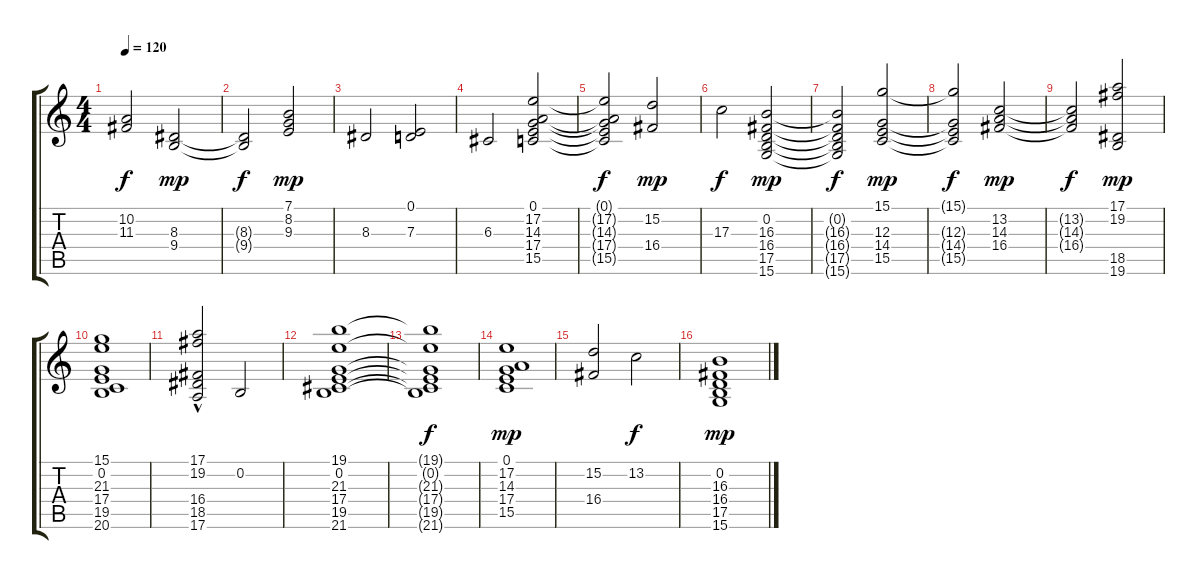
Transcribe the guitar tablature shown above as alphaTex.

\track "" {instrument stringensemble1}
\staff {score tabs}
\tuning (E4 B3 G3 D3 A2 E2) {hide}
\ts (4 4)
\tempo 120
\clef g2
\ks c
(10.2{t} 11.3{t}).2{dy f} (8.3 9.4).2{dy mp} |
(8.3{t} 9.4{t}).2{dy f} (7.1 8.2 9.3).2{dy mp} |
8.3.2 (0.1 7.3).2 |
6.3.2 (0.1 17.2 14.3 17.4 15.5).2 |
(0.1{t} 17.2{t} 14.3{t} 17.4{t} 15.5{t}).2{dy f} (15.2 16.4).2{dy mp} |
17.3.2{dy f} (0.2 16.3 16.4 17.5 15.6).2{dy mp} |
(0.2{t} 16.3{t} 16.4{t} 17.5{t} 15.6{t}).2{dy f} (15.1 12.3 14.4 15.5).2{dy mp} |
(15.1{t} 12.3{t} 14.4{t} 15.5{t}).2{dy f} (13.2 14.3 16.4).2{dy mp} |
(13.2{t} 14.3{t} 16.4{t}).2{dy f} (17.1 19.2 18.5 19.6).2{dy mp} |
(15.1 0.2 21.3 17.4 19.5 20.6).1 |
(17.1 19.2 16.4{hac} 18.5{hac} 17.6{hac}).2 0.2.2 |
(19.1 0.2 21.3 17.4 19.5 21.6).1 |
(19.1{t} 0.2{t} 21.3{t} 17.4{t} 19.5{t} 21.6{t}).1{dy f} |
(0.1 17.2 14.3 17.4 15.5).1{dy mp} |
(15.2 16.4).2 13.2.2{dy f} |
(0.2 16.3 16.4 17.5 15.6).1{dy mp}
